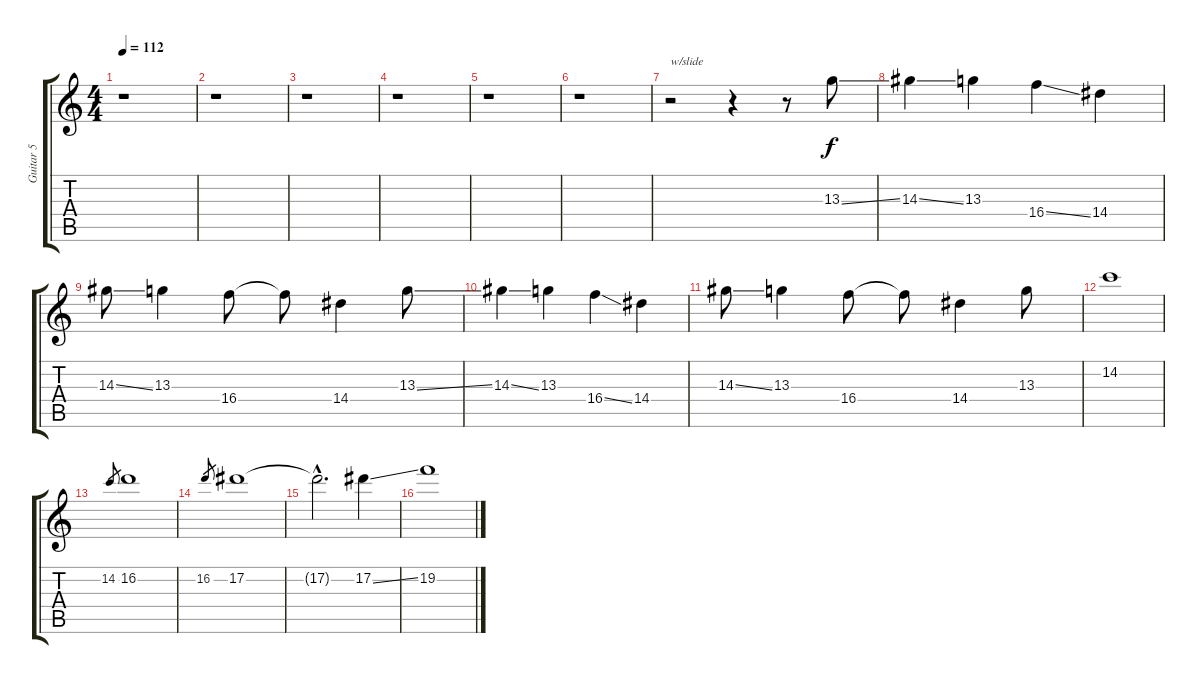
\track ("Guitar 5" "Guitar 5") {instrument distortionguitar}
\staff {score tabs}
\tuning (Eb4 Bb3 Gb3 Db3 Ab2 Eb2) {hide}
\ts (4 4)
\tempo 112
\clef g2
\ks c
r.1{dy f} |
r.1 |
r.1 |
r.1 |
r.1 |
r.1 |
r.2{txt "w/slide"} r.4 r.8 13.3{ss}.8 |
14.3{ss}.4 13.3.4 16.4{ss}.4 14.4.4 |
14.3{ss}.8 13.3.4 16.4.8 16.4{t}.8 14.4.4 13.3{ss}.8 |
14.3{ss}.4 13.3.4 16.4{ss}.4 14.4.4 |
14.3{ss}.8 13.3.4 16.4.8 16.4{t}.8 14.4.4 13.3.8 |
14.2.1 |
14.2.8{gr} 16.2.1 |
16.2.8{gr} 17.2.1 |
17.2{hac t}.2{d} 17.2{ss}.4 |
19.2.1
